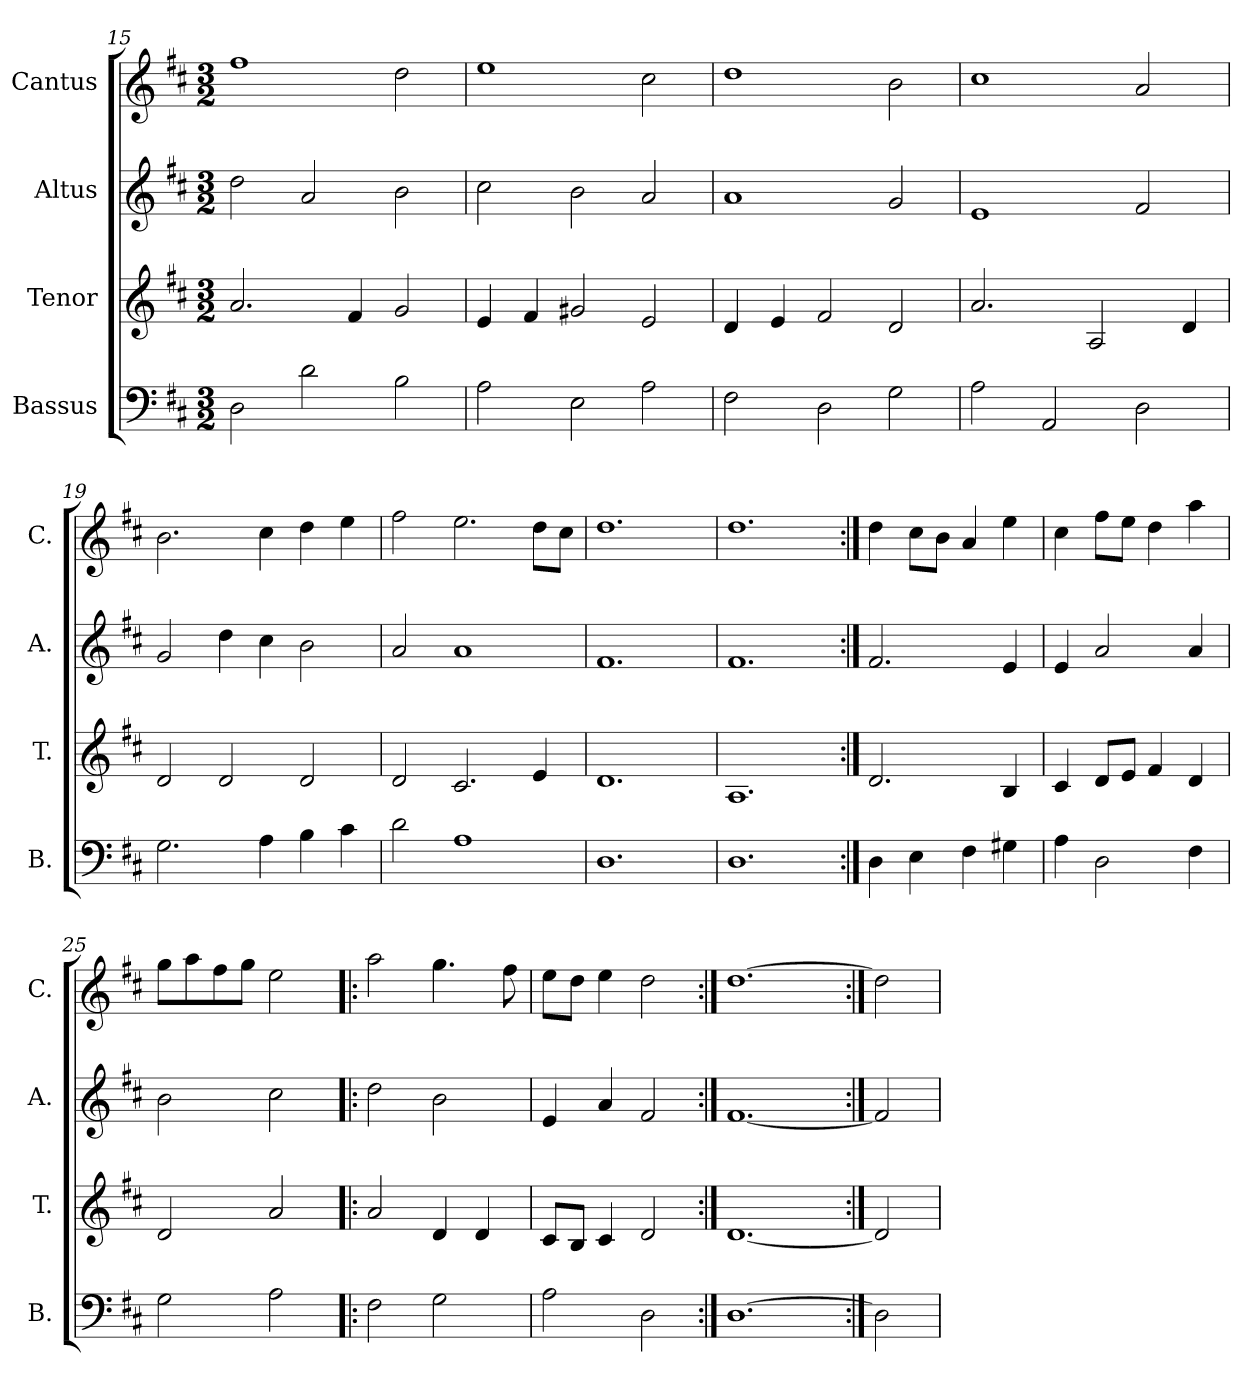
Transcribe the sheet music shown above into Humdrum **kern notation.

**kern	**kern	**kern	**kern
*part4	*part3	*part2	*part1
*staff4	*staff3	*staff2	*staff1
*I"Bassus	*I"Tenor	*I"Altus	*I"Cantus
*I'B.	*I'T.	*I'A.	*I'C.
*clefF4	*clefG2	*clefG2	*clefG2
*k[f#c#]	*k[f#c#]	*k[f#c#]	*k[f#c#]
*D:	*D:	*D:	*D:
*M3/2	*M3/2	*M3/2	*M3/2
=15	=15	=15	=15
2D\	2.a/	2dd\	1ff#
2d\	.	2a/	.
.	4f#/	.	.
2B\	2g/	2b\	2dd\
=16	=16	=16	=16
2A\	4e/	2cc#\	1ee
.	4f#/	.	.
2E\	2g#X/	2b\	.
2A\	2e/	2a/	2cc#\
=17	=17	=17	=17
2F#\	4d/	1a	1dd
.	4e/	.	.
2D\	2f#/	.	.
2G\	2d/	2g/	2b\
=18	=18	=18	=18
2A\	2.a/	1e	1cc#
2AA/	.	.	.
.	2A/	.	.
2D\	.	2f#/	2a/
.	4d/	.	.
=19	=19	=19	=19
2.G\	2d/	2g/	2.b\
.	2d/	4dd\	.
4A\	.	4cc#\	4cc#\
4B\	2d/	2b\	4dd\
4c#\	.	.	4ee\
!!LO:LB:g=z
=20	=20	=20	=20
2d\	2d/	2a/	2ff#\
1A	2.c#/	1a	2.ee\
.	4e/	.	8dd\L
.	.	.	8cc#\J
=21	=21	=21	=21
1.D	1.d	1.f#	1.dd
=22	=22	=22	=22
1.D	1.A	1.f#	1.dd
=23:|!	=23:|!	=23:|!	=23:|!
4D\	2.d/	2.f#/	4dd\
4E\	.	.	8cc#\L
.	.	.	8b\J
4F#\	.	.	4a/
4G#X\	4B/	4e/	4ee\
=24	=24	=24	=24
4A\	4c#/	4e/	4cc#\
2D\	8d/L	2a/	8ff#\L
.	8e/J	.	8ee\J
.	4f#/	.	4dd\
4F#\	4d/	4a/	4aa\
=25	=25	=25	=25
2G\	2d/	2b\	8gg\L
.	.	.	8aa\
.	.	.	8ff#\
.	.	.	8gg\J
2A\	2a/	2cc#\	2ee\
=26!|:	=26!|:	=26!|:	=26!|:
2F#\	2a/	2dd\	2aa\
2G\	4d/	2b\	4.gg\
.	4d/	.	.
.	.	.	8ff#\
=27	=27	=27	=27
2A\	8c#/L	4e/	8ee\L
.	8B/J	.	8dd\J
.	4c#/	4a/	4ee\
2D\	2d/	2f#/	2dd\
=28:|!	=28:|!	=28:|!	=28:|!
[1.D	[1.d	[1.f#	[1.dd
=29:|!	=29:|!	=29:|!	=29:|!
2D]	2d]	2f#]	2dd]
=	=	=	=
*-	*-	*-	*-
